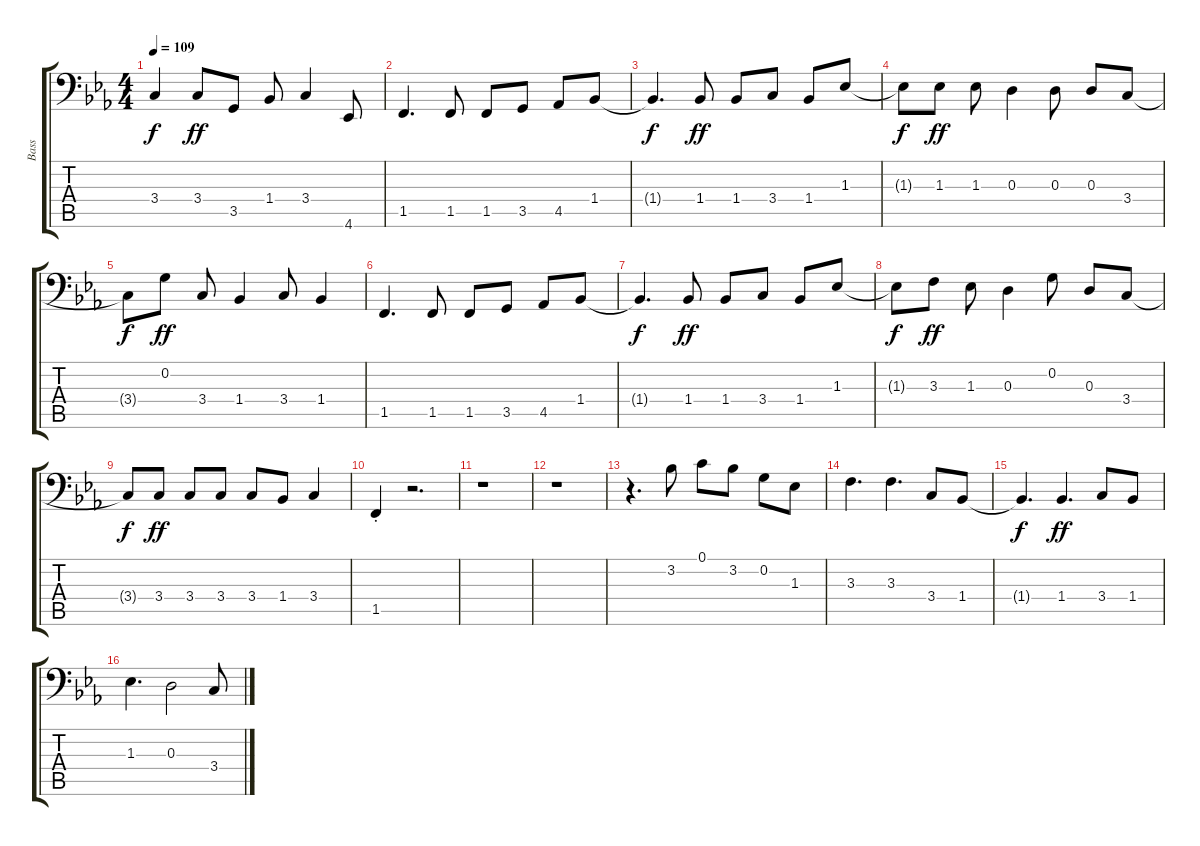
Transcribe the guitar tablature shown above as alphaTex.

\track ("Bass" "Bass") {instrument electricbassfinger}
\staff {score tabs}
\tuning (C3 G2 D2 A1 E1 B0) {hide}
\ts (4 4)
\tempo 109
\clef f4
\ks eb
3.4{t}.4{dy f} 3.4.8{dy ff} 3.5.8 1.4.8 3.4.4 4.6.8 |
1.5.4{d} 1.5.8 1.5.8 3.5.8 4.5.8 1.4.8 |
1.4{t}.4{d dy f} 1.4.8{dy ff} 1.4.8 3.4.8 1.4.8 1.3.8 |
1.3{t}.8{dy f} 1.3.8{dy ff} 1.3.8 0.3.4 0.3.8 0.3.8 3.4.8 |
3.4{t}.8{dy f} 0.2.8{dy ff} 3.4.8 1.4.4 3.4.8 1.4.4 |
1.5.4{d} 1.5.8 1.5.8 3.5.8 4.5.8 1.4.8 |
1.4{t}.4{d dy f} 1.4.8{dy ff} 1.4.8 3.4.8 1.4.8 1.3.8 |
1.3{t}.8{dy f} 3.3.8{dy ff} 1.3.8 0.3.4 0.2.8 0.3.8 3.4.8 |
3.4{t}.8{dy f} 3.4.8{dy ff} 3.4.8 3.4.8 3.4.8 1.4.8 3.4.4 |
1.5{st}.4 r.2{d} |
r.1 |
r.1 |
r.4{d} 3.2.8 0.1.8 3.2.8 0.2.8 1.3.8 |
3.3.4{d} 3.3.4{d} 3.4.8 1.4.8 |
1.4{t}.4{d dy f} 1.4.4{d dy ff} 3.4.8 1.4.8 |
1.3.4{d} 0.3.2 3.4.8
